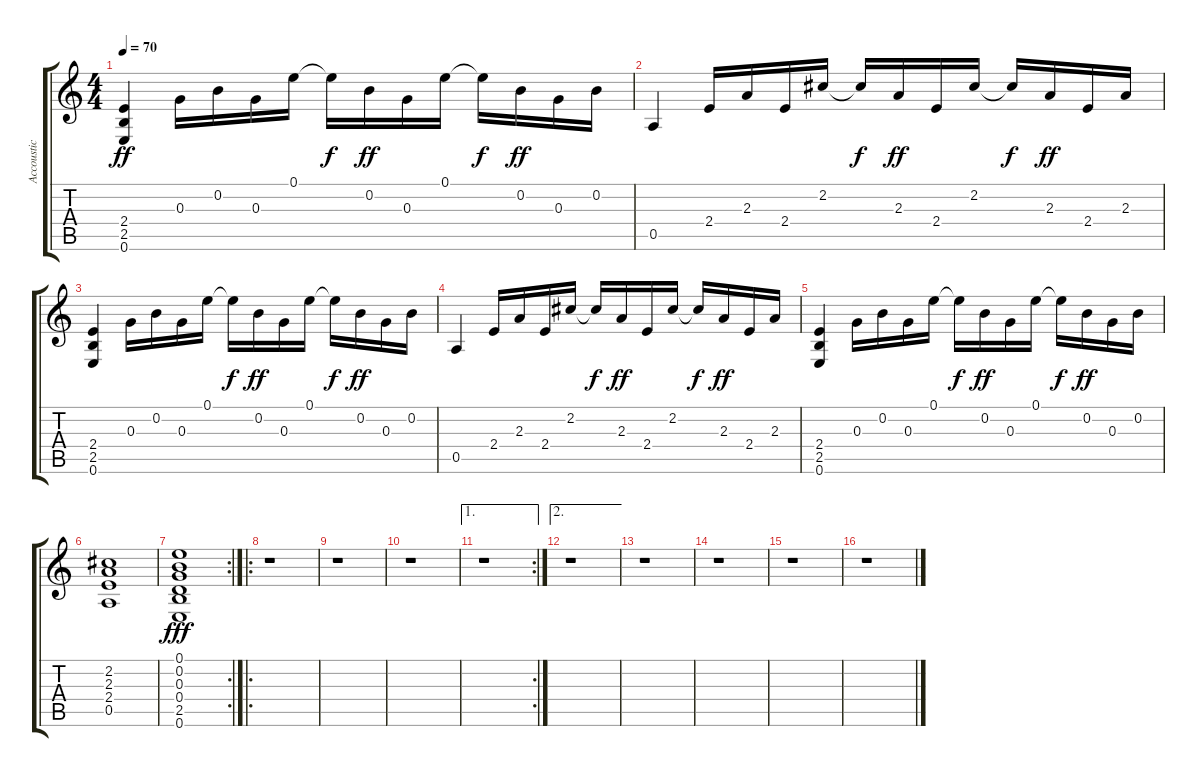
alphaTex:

\track ("Accoustic" "Accoustic") {instrument acousticguitarnylon}
\staff {score tabs}
\tuning (E4 B3 G3 D3 A2 E2) {hide}
\ts (4 4)
\tempo 70
\clef g2
\ks c
(2.4 2.5 0.6).4{dy ff} 0.3.16 0.2.16 0.3.16 0.1.16 0.1{t}.16{dy f} 0.2.16{dy ff} 0.3.16 0.1.16 0.1{t}.16{dy f} 0.2.16{dy ff} 0.3.16 0.2.16 |
0.5.4 2.4.16 2.3.16 2.4.16 2.2.16 2.2{t}.16{dy f} 2.3.16{dy ff} 2.4.16 2.2.16 2.2{t}.16{dy f} 2.3.16{dy ff} 2.4.16 2.3.16 |
(2.4 2.5 0.6).4 0.3.16 0.2.16 0.3.16 0.1.16 0.1{t}.16{dy f} 0.2.16{dy ff} 0.3.16 0.1.16 0.1{t}.16{dy f} 0.2.16{dy ff} 0.3.16 0.2.16 |
0.5.4 2.4.16 2.3.16 2.4.16 2.2.16 2.2{t}.16{dy f} 2.3.16{dy ff} 2.4.16 2.2.16 2.2{t}.16{dy f} 2.3.16{dy ff} 2.4.16 2.3.16 |
(2.4 2.5 0.6).4 0.3.16 0.2.16 0.3.16 0.1.16 0.1{t}.16{dy f} 0.2.16{dy ff} 0.3.16 0.1.16 0.1{t}.16{dy f} 0.2.16{dy ff} 0.3.16 0.2.16 |
(2.2 2.3 2.4 0.5).1 |
\rc 2
(0.1 0.2 0.3 0.4 2.5 0.6).1{dy fff} |
\ro
r.1 |
r.1 |
r.1 |
\ae 1
\rc 2
r.1 |
\ae 2
r.1 |
r.1 |
r.1 |
r.1 |
r.1
